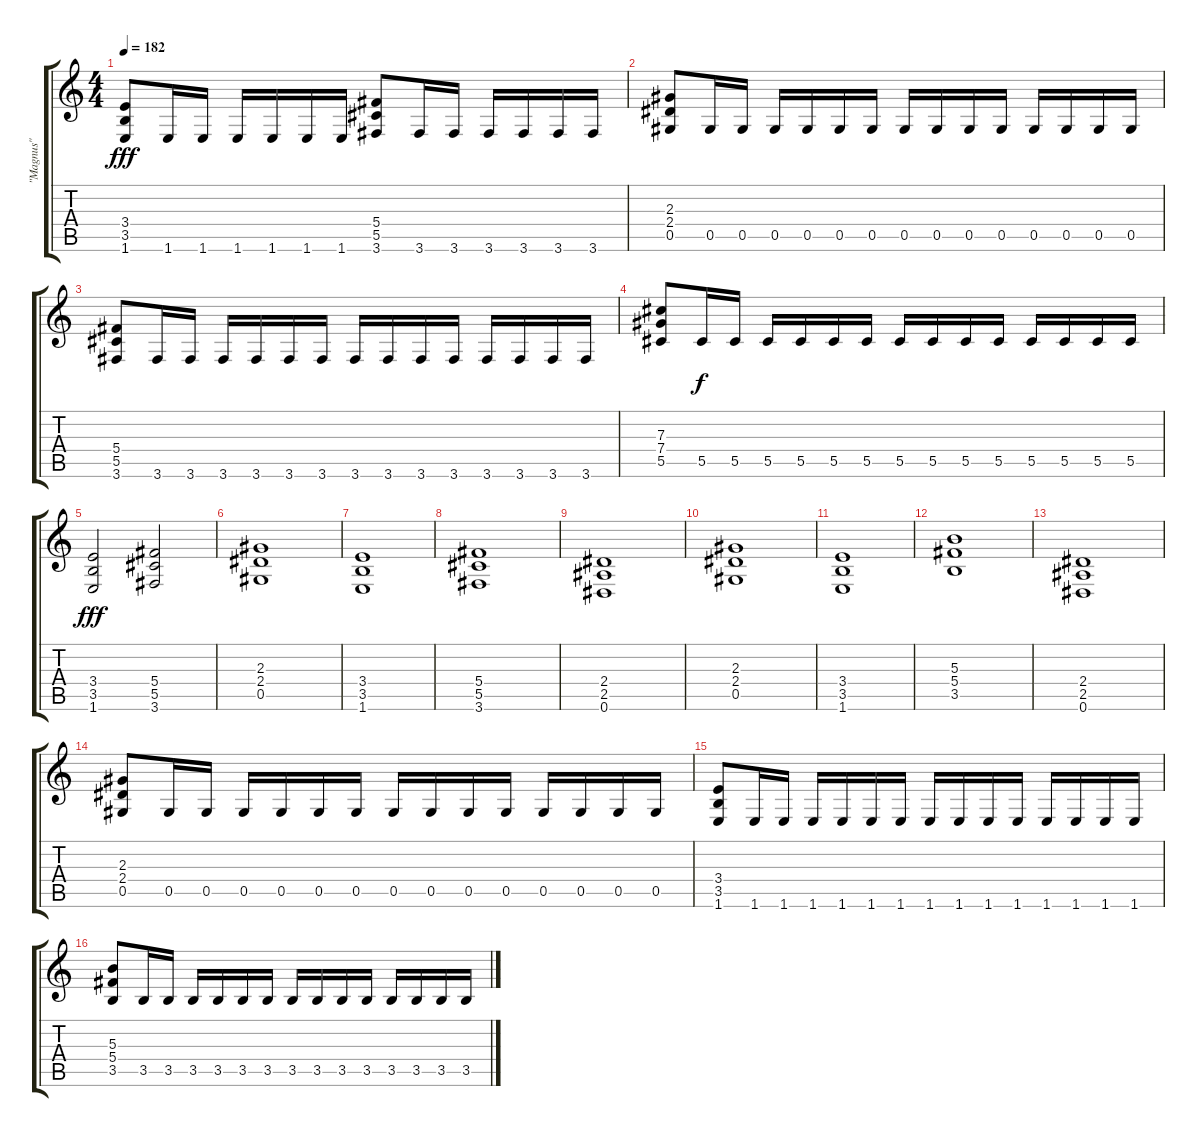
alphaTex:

\track ("\"Magnus\"" "\"Magnus\"") {instrument distortionguitar}
\staff {score tabs}
\tuning (Eb4 Bb3 Gb3 Db3 Ab2 Eb2) {hide}
\ts (4 4)
\tempo 182
\clef g2
\ks c
(3.4 3.5 1.6).8{dy fff} 1.6.16 1.6.16 1.6.16 1.6.16 1.6.16 1.6.16 (5.4 5.5 3.6).8 3.6.16 3.6.16 3.6.16 3.6.16 3.6.16 3.6.16 |
(2.3 2.4 0.5).8 0.5.16 0.5.16 0.5.16 0.5.16 0.5.16 0.5.16 0.5.16 0.5.16 0.5.16 0.5.16 0.5.16 0.5.16 0.5.16 0.5.16 |
(5.4 5.5 3.6).8 3.6.16 3.6.16 3.6.16 3.6.16 3.6.16 3.6.16 3.6.16 3.6.16 3.6.16 3.6.16 3.6.16 3.6.16 3.6.16 3.6.16 |
(7.3 7.4 5.5).8 5.5.16{dy f} 5.5.16 5.5.16 5.5.16 5.5.16 5.5.16 5.5.16 5.5.16 5.5.16 5.5.16 5.5.16 5.5.16 5.5.16 5.5.16 |
(3.4 3.5 1.6).2{dy fff} (5.4 5.5 3.6).2 |
(2.3 2.4 0.5).1 |
(3.4 3.5 1.6).1 |
(5.4 5.5 3.6).1 |
(2.4 2.5 0.6).1 |
(2.3 2.4 0.5).1 |
(3.4 3.5 1.6).1 |
(5.3 5.4 3.5).1 |
(2.4 2.5 0.6).1 |
(2.3 2.4 0.5).8 0.5.16 0.5.16 0.5.16 0.5.16 0.5.16 0.5.16 0.5.16 0.5.16 0.5.16 0.5.16 0.5.16 0.5.16 0.5.16 0.5.16 |
(3.4 3.5 1.6).8 1.6.16 1.6.16 1.6.16 1.6.16 1.6.16 1.6.16 1.6.16 1.6.16 1.6.16 1.6.16 1.6.16 1.6.16 1.6.16 1.6.16 |
(5.3 5.4 3.5).8 3.5.16 3.5.16 3.5.16 3.5.16 3.5.16 3.5.16 3.5.16 3.5.16 3.5.16 3.5.16 3.5.16 3.5.16 3.5.16 3.5.16
